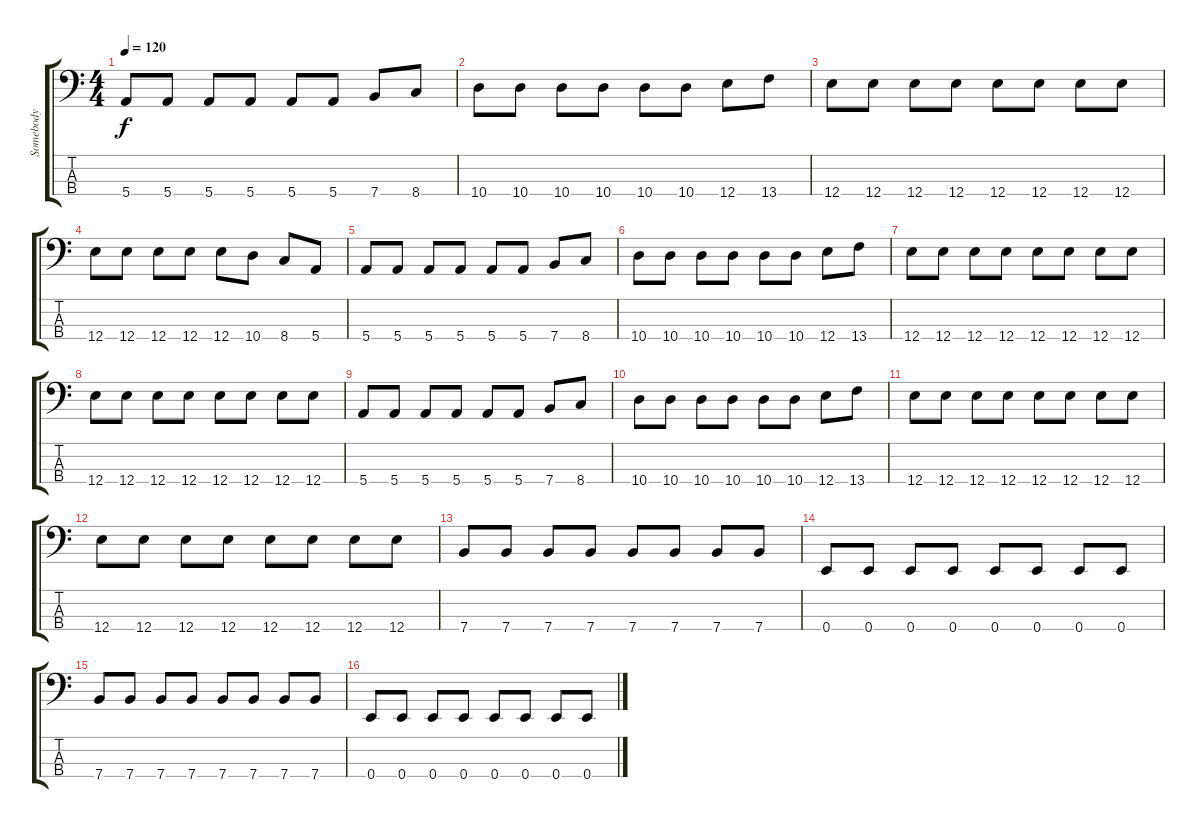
\track ("Somebody" "Somebody") {instrument acousticguitarsteel}
\staff {score tabs}
\tuning (G2 D2 A1 E1) {hide}
\ts (4 4)
\tempo 120
\clef f4
\ks c
5.4.8{dy f} 5.4.8 5.4.8 5.4.8 5.4.8 5.4.8 7.4.8 8.4.8 |
10.4.8 10.4.8 10.4.8 10.4.8 10.4.8 10.4.8 12.4.8 13.4.8 |
12.4.8 12.4.8 12.4.8 12.4.8 12.4.8 12.4.8 12.4.8 12.4.8 |
12.4.8 12.4.8 12.4.8 12.4.8 12.4.8 10.4.8 8.4.8 5.4.8 |
5.4.8 5.4.8 5.4.8 5.4.8 5.4.8 5.4.8 7.4.8 8.4.8 |
10.4.8 10.4.8 10.4.8 10.4.8 10.4.8 10.4.8 12.4.8 13.4.8 |
12.4.8 12.4.8 12.4.8 12.4.8 12.4.8 12.4.8 12.4.8 12.4.8 |
12.4.8 12.4.8 12.4.8 12.4.8 12.4.8 12.4.8 12.4.8 12.4.8 |
5.4.8 5.4.8 5.4.8 5.4.8 5.4.8 5.4.8 7.4.8 8.4.8 |
10.4.8 10.4.8 10.4.8 10.4.8 10.4.8 10.4.8 12.4.8 13.4.8 |
12.4.8 12.4.8 12.4.8 12.4.8 12.4.8 12.4.8 12.4.8 12.4.8 |
12.4.8 12.4.8 12.4.8 12.4.8 12.4.8 12.4.8 12.4.8 12.4.8 |
7.4.8 7.4.8 7.4.8 7.4.8 7.4.8 7.4.8 7.4.8 7.4.8 |
0.4.8 0.4.8 0.4.8 0.4.8 0.4.8 0.4.8 0.4.8 0.4.8 |
7.4.8 7.4.8 7.4.8 7.4.8 7.4.8 7.4.8 7.4.8 7.4.8 |
0.4.8 0.4.8 0.4.8 0.4.8 0.4.8 0.4.8 0.4.8 0.4.8
